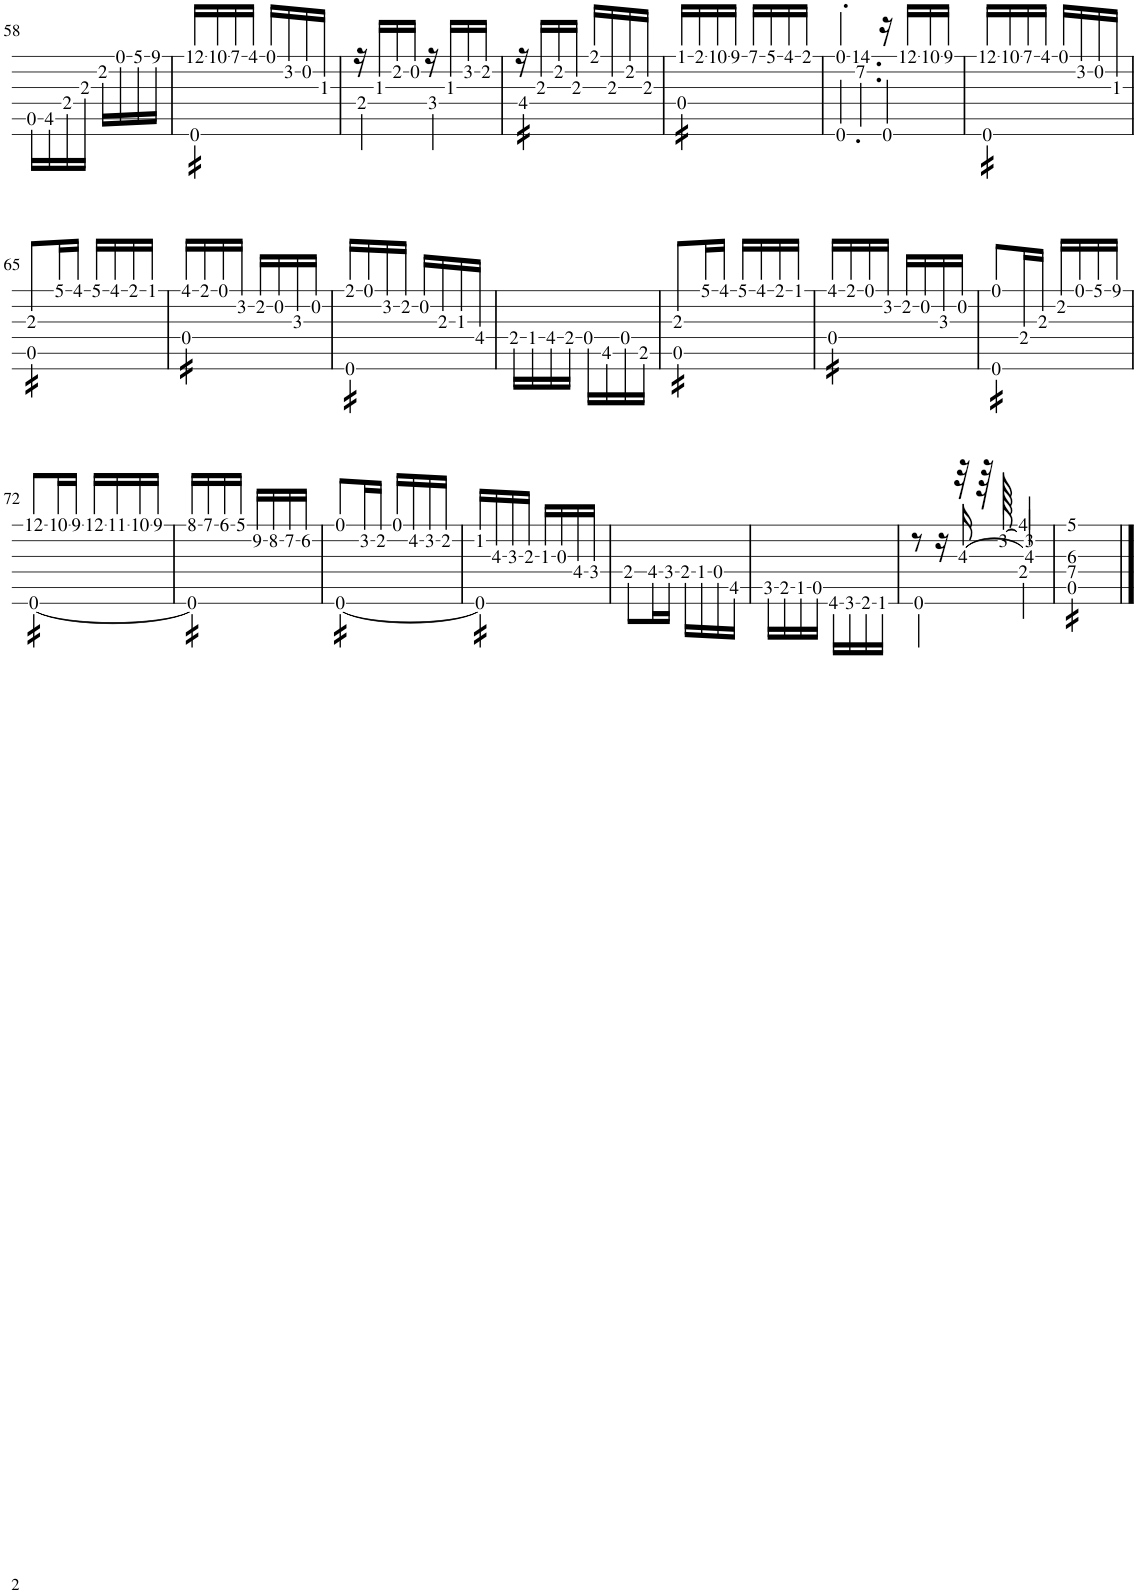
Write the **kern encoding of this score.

**kern
*part1
*staff1
*I"Classical Guitar, classic guitar
*I'Guit.
!!LO:PB:g=z
*
*k[f#c#g#]
*M2/4
=58
16AA\LL
16C#\
16E\
16A\JJ
16c#\LL
16e\
16a\
16cc#\JJ
=59
*^
16ee/LL	2EE\
16dd/	.
16b/	.
16g#/JJ	.
16e/LL	.
16d/	.
16B/	.
16G#/JJ	.
=60	=60
16r	4E\
16G#/LL	.
16c#/	.
16B/JJ	.
16r	4E#X\
16G#/LL	.
16d/	.
16c#/JJ	.
=61	=61
16r	2F#\
16A/LL	.
16c#/	.
16A/JJ	.
16f#/LL	.
16A/	.
16c#/	.
16A/JJ	.
=62	=62
16e#X/LL	2D\
16f#/	.
16dd/	.
16cc#/JJ	.
16b/LL	.
16a/	.
16g#/	.
16f#/JJ	.
=63	=63
*	*^
4e'/	8ryy	4EE/
.	4.f#\' 4.ff#\'	.
16r	.	4EE/
16ee/LL	.	.
16dd/	.	.
16cc#/JJ	.	.
*	*v	*v
=64	=64
16ee/LL	2EE\
16dd/	.
16b/	.
16g#/JJ	.
16e/LL	.
16d/	.
16B/	.
16G#/JJ	.
!!LO:LB:g=z	!!
=65	=65
8A/L	2AA\
16a/L	.
16g#/JJ	.
16a/LL	.
16g#/	.
16f#/	.
16e#X/JJ	.
=66	=66
16g#/LL	2D\
16f#/	.
16e/	.
16d/JJ	.
16c#/LL	.
16B/	.
16A#X/	.
16B/JJ	.
=67	=67
16f#/LL	2EE\
16e/	.
16d/	.
16c#/JJ	.
16B/LL	.
16A/	.
16G#/	.
16F#/JJ	.
*v	*v
=68
16E\LL
16D#X\
16F#\
16E\JJ
16Dn\LL
16C#\
16D\
16BB\JJ
=69
*^
8A/L	2AA\
16a/L	.
16g#/JJ	.
16a/LL	.
16g#/	.
16f#/	.
16e#X/JJ	.
=70	=70
16g#/LL	2D\
16f#/	.
16e/	.
16d/JJ	.
16c#/LL	.
16B/	.
16A#X/	.
16B/JJ	.
=71	=71
8e/L	2EE\
16E/L	.
16A/JJ	.
16c#/LL	.
16e/	.
16a/	.
16cc#/JJ	.
!!LO:LB:g=z	!!
=72	=72
8ee/L	[2EE\
16dd/L	.
16cc#/JJ	.
16ee/LL	.
16dd#X/	.
16ddn/	.
16cc#/JJ	.
=73	=73
16ccn/LL	2EE\]
16b/	.
16a#X/	.
16an/JJ	.
16g#/LL	.
16gn/	.
16f#/	.
16e#X/JJ	.
=74	=74
8e/L	[2EE\
16d/L	.
16c#/JJ	.
16e/LL	.
16d#X/	.
16dn/	.
16c#/JJ	.
=75	=75
16cn/LL	2EE\]
16B/	.
16A#X/	.
16An/JJ	.
16G#/LL	.
16Gn/	.
16F#/	.
16E#X/JJ	.
*v	*v
=76
8E\L
16F#\L
16E#X\JJ
16En\LL
16D#X\
16Dn\
16C#\JJ
=77
16Cn\LL
16BB\
16AA#X\
16AAn\JJ
16GG#\LL
16GGn\
16FF#\
16EE#X\JJ
=78
*^
*	*^
*	*	*^
8r	4ryy	8.ryy	4EE\
16r	.	.	.
32r	.	[16B/	.
64r	.	.	.
[64d/	.	.	.
4d/]	4E\ 4g#\	4B/]	4ryy
*v	*v	*v	*v
=79
2AA\ 2A\ 2c#\ 2a\
==
*-
